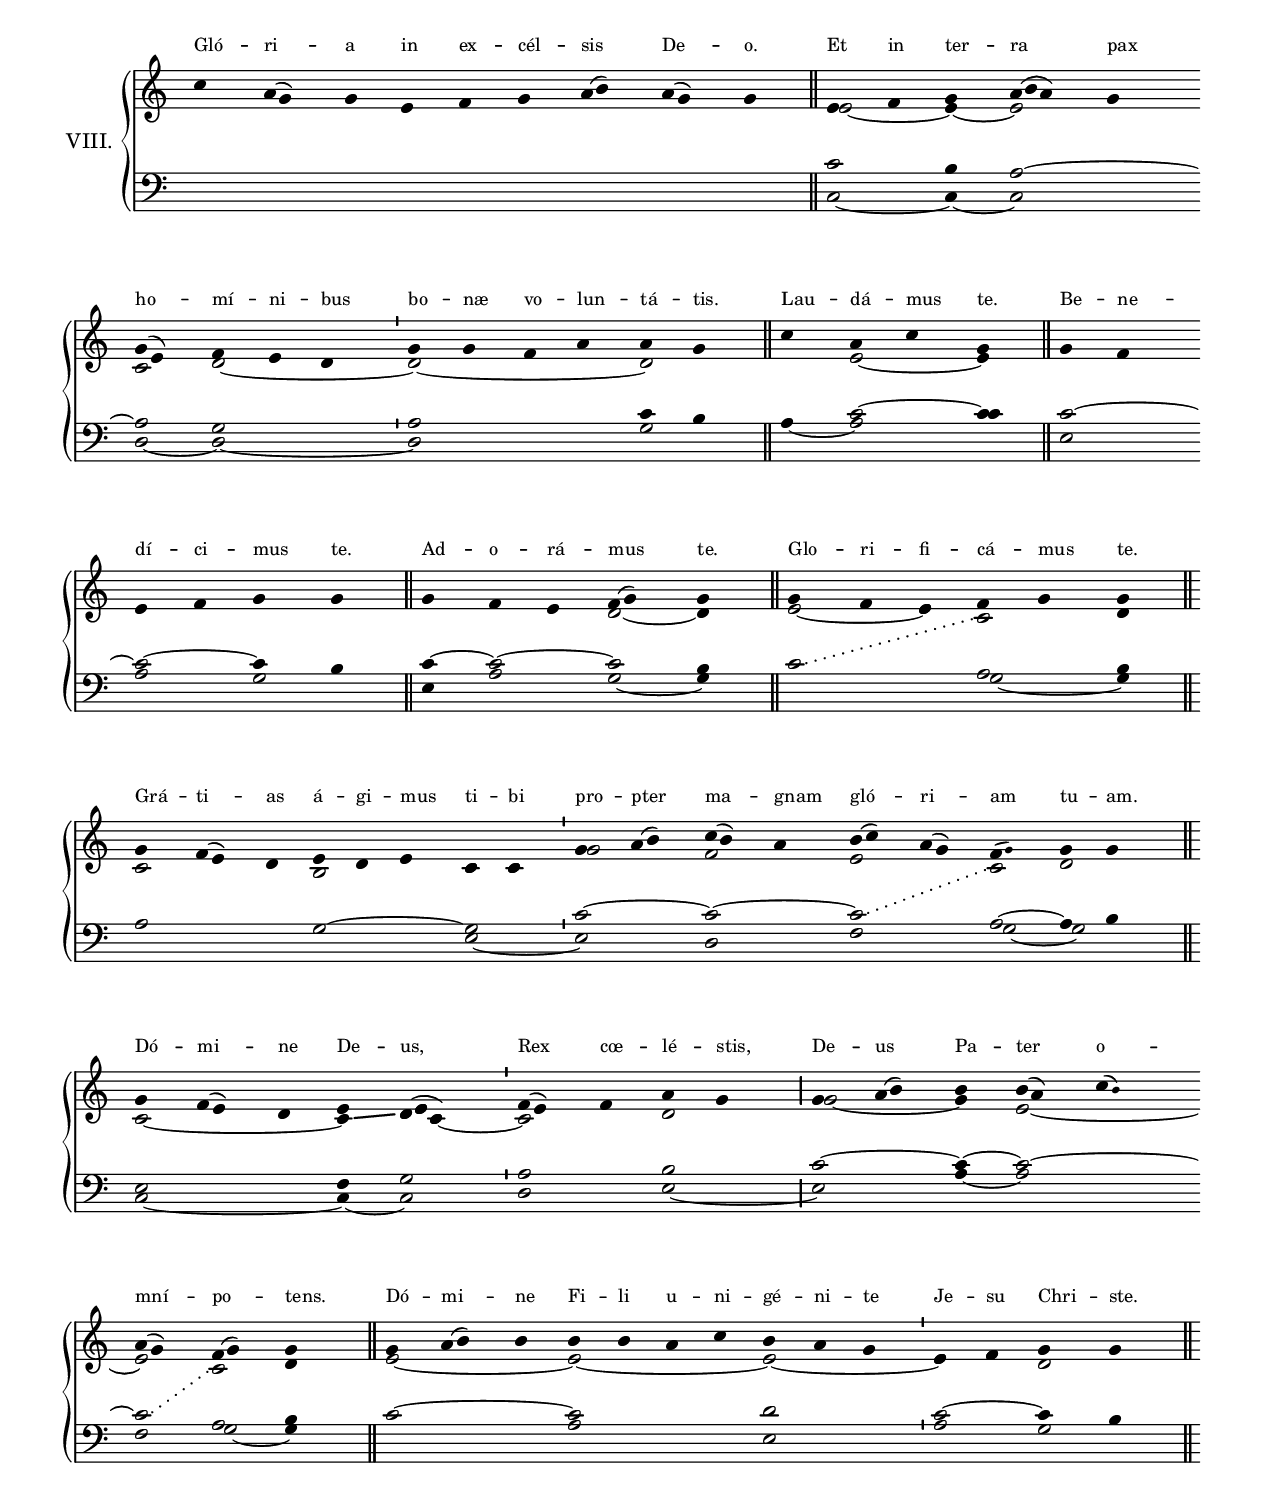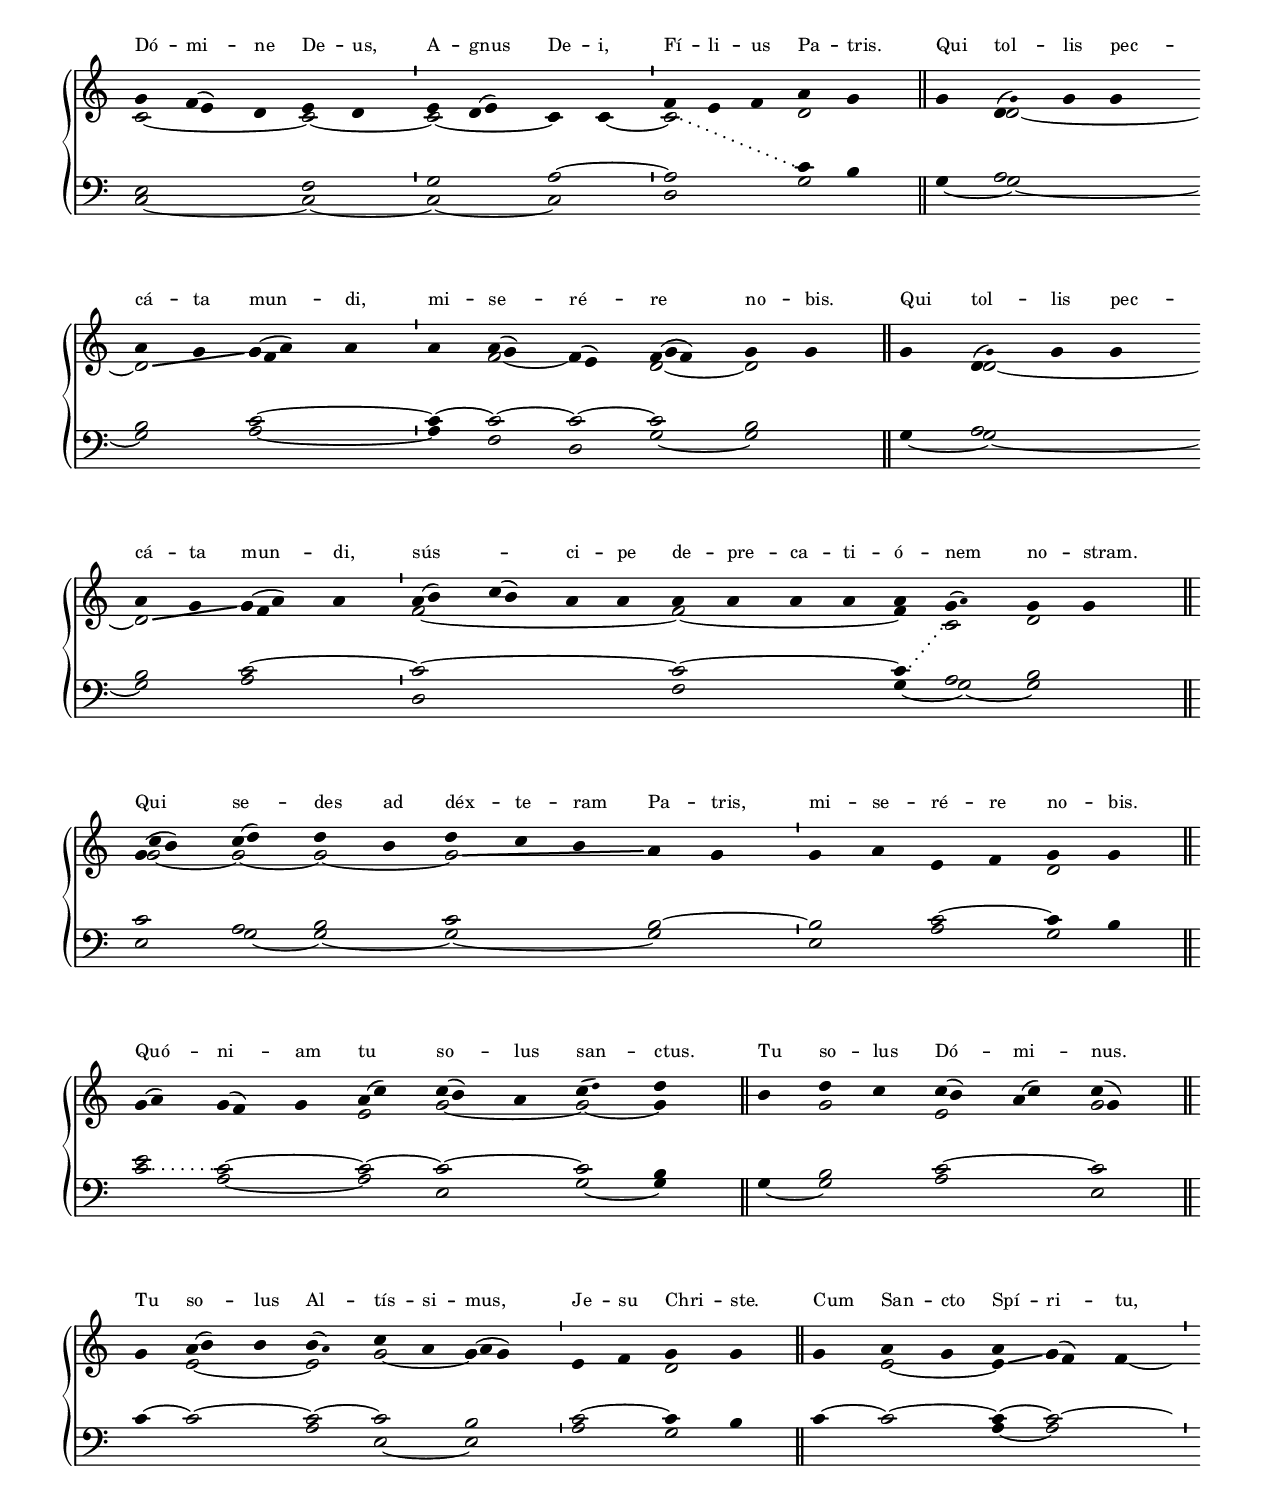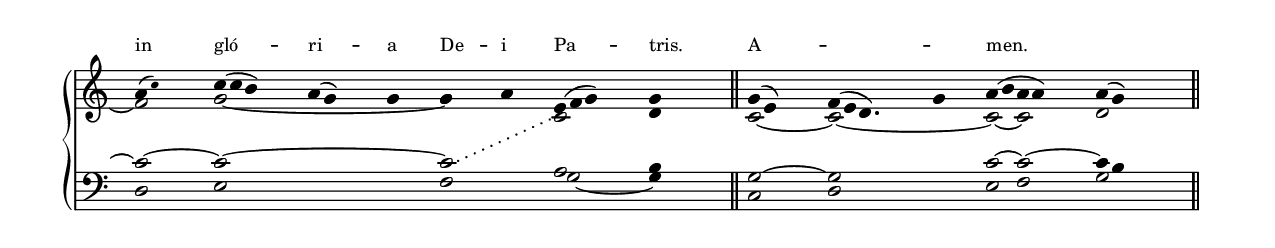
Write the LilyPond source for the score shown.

\version "2.18"
\include "gregorian.ly"
\include "noh2.ily"

%Page reference: page v.59
%(volume.page)

global = {
 \key g \mixolydian
 \cadenzaOn 
 \override Glissando #'thickness = #2.0
}

chantText = \lyricmode {
Gló -- ri -- a in ex -- cél -- sis De -- o. 
Et in ter -- ra pax ho -- mí -- ni -- bus bo -- næ vo -- lun -- tá -- tis. 
Lau -- dá -- mus te. 
Be -- ne -- dí -- ci -- mus te. 
Ad -- o -- rá -- mus te. 
Glo -- ri -- fi -- cá -- mus te. 
Grá -- ti -- as á -- gi -- mus ti -- bi pro -- pter ma -- gnam gló -- ri -- am tu -- am. 
Dó -- mi -- ne De -- us, Rex cœ -- lé -- stis, 
De -- us Pa -- ter o -- mní -- po -- tens. 
Dó -- mi -- ne Fi -- li u -- ni -- gé -- ni -- te Je -- su Chri -- ste. 
Dó -- mi -- ne De -- us, A -- gnus De -- i, Fí -- li -- us Pa -- tris. 
Qui tol -- lis pec -- cá -- ta mun -- di, mi -- se -- ré -- re no -- bis. 
Qui tol -- lis pec -- cá -- ta mun -- di, sús -- _ ci -- pe de -- pre -- ca -- ti -- ó -- nem no -- stram. 
Qui se -- des ad déx -- te -- ram Pa -- tris, mi -- se -- ré -- re no -- bis. 
Quó -- ni -- am tu so -- lus san -- ctus. 
Tu so -- lus Dó -- mi -- nus. 
Tu so -- lus Al -- tís -- si -- mus, Je -- su Chri -- ste. 
Cum San -- cto Spí -- ri -- tu, in gló -- ri -- a De -- i Pa -- tris. 
A -- _ _ men. }

chantMusic = {
\tieDown   c''4 a'4 ( g'4) g'4 e'4 f'4 g'4 a'4 ( b'4) a'4 ( g'4) g'4 \finalis
 e'4 f'4 g'4 a'4 ( b'4 a'4) g'4 \forceBreak
 g'4 ( e'4) f'4 e'4 d'4 \divisioMinima
 g'4 g'4 f'4 a'4 a'4 g'4 \finalis
 c''4 a'4 c''4 g'4 \finalis
 g'4 f'4 \forceBreak
 e'4 f'4 g'4 g'4 \finalis
 g'4 f'4 e'4 f'4 ( g'4) g'4 \finalis
 g'4 f'4 e'4 f'4 g'4 g'4 \finalis
 \forceBreak
 g'4 f'4 ( e'4) d'4 e'4 d'4 e'4 c'4 c'4 \divisioMinima
 g'4 a'4 ( b'4) c''4 ( b'4) a'4 b'4 ( c''4) a'4 ( g'4) f'4 ( \once \tweak #'font-size #-4 g' ) g'4 g'4 \finalis
 \forceBreak
 g'4 f'4 ( e'4) d'4 e'4 d'4 ( e'4 c'4) \divisioMinima
 f'4 ( e'4) f'4 a'4 g'4 \divisioMaior
 g'4 a'4 ( b'4) b'4 b'4 ( a'4) c''4 ( \once \tweak #'font-size #-4 b' ) \forceBreak
 a'4 ( g'4) f'4 ( g'4) g'4 \finalis
 g'4 a'4 ( b'4) b'4 b'4 b'4 a'4 c''4 b'4 a'4 g'4 \divisioMinima
 e'4 f'4 g'4 g'4 \finalis
 \forceBreak
 g'4 f'4 ( e'4) d'4 e'4 d'4 \divisioMinima
 e'4 d'4 ( e'4) c'4 c'4 \divisioMinima
 f'4 e'4 f'4 a'4 g'4 \finalis
 g'4 d'4 ( \once \tweak #'font-size #-4 g' ) g'4 g'4 \forceBreak
 a'4 g'4 g'4 ( f'4 a'4) a'4 \divisioMinima
 a'4 a'4 ( g'4) f'4 ( e'4) f'4 ( g'4 f'4) g'4 g'4 \finalis
 g'4 d'4 ( \once \tweak #'font-size #-4 g' ) g'4 g'4 \forceBreak
 a'4 g'4 g'4 ( f'4 a'4) a'4 \divisioMinima
 a'4 ( b'4) c''4 ( b'4) a'4 a'4 a'4 a'4 a'4 a'4 a'4 g'4 ( \once \tweak #'font-size #-4 a' ) g'4 g'4 \finalis
 \forceBreak
 g'4 ( c''4 b'4) c''4 ( d''4) d''4 b'4 d''4 c''4 b'4 a'4 g'4 \divisioMinima
 g'4 a'4 e'4 f'4 g'4 g'4 \finalis
 \forceBreak
 g'4 ( a'4) g'4 ( f'4) g'4 a'4 ( c''4) c''4 ( b'4) a'4 c''4 ( \once \tweak #'font-size #-4 d'' ) d''4 \finalis
 b'4 d''4 c''4 c''4 ( b'4) a'4 ( c''4) c''4 ( g'4) \finalis
 \forceBreak
 g'4 a'4 ( b'4) b'4 b'4 ( \once \tweak #'font-size #-4 a' ) c''4 a'4 g'4 ( a'4 g'4) \divisioMinima
 e'4 f'4 g'4 g'4 \finalis
 g'4 a'4 g'4 a'4 g'4 ( f'4) f'4 \divisioMinima
 \forceBreak
 a'4 ( \once \tweak #'font-size #-4 c'' ) c''4 ( c''4 b'4) a'4 ( g'4) g'4 g'4 a'4 e'4 ( f'4 g'4) g'4 \finalis
 g'4 ( e'4) f'4 ( e'4 d'4.) g'4 a'4 ( b'4 a'4 a'4) a'4 ( g'4) \finalis

}

altoMusic = {
r2*12/2 \finalis
e'2 ~ e'4 ~ e'2*4/2 c'2 d'2*3/2 ~ \divisioMinima
d'2*4/2 ~ d'2 \finalis
r4 e'2 ~ e'4 \finalis
s2*6/2 \finalis
r2*3/2 d'2 ~ d'4 \finalis
e'2 ~ e'4 c'2 d'4 \finalis
c'2*4/2 b2*3/2 c'4 c'4 \divisioMinima
g'2*3/2 f'2*3/2 e'2*4/2 c'2 d'2 \finalis
c'2*4/2 ~ c'4 -\tweak Glissando.Y-offset #-0.8 \glissando d'4 e'4 c'4 ~ \divisioMinima
c'2*3/2 d'2 \divisioMaior
g'2*3/2 ~ g'4 e'2*4/2 ~ e'2 c'2 d'4 \finalis
e'2*4/2 ~ e'2*4/2 ~ e'2*3/2 ~ \divisioMinima
e'4 f'4 d'2 \finalis
c'2*4/2 ~ c'2 ~ \divisioMinima
c'2*3/2 ~ c'4 c'4 ~ \divisioMinima
c'2*3/2 d'2 \finalis
r4 d'2*4/2 ~ d'2 -\tweak Glissando.Y-offset #-0.8 \glissando g'4 r2*3/2 \divisioMinima
r4 f'2 ~ f'4 r4 d'2*3/2 ~ d'2 \finalis
r4 d'2*4/2 ~ d'2 -\tweak Glissando.Y-offset #-0.8 \glissando g'4 r2*3/2 \divisioMinima
f'2*6/2 ~ f'2*4/2 ~ f'4 c'2 d'2 \finalis
g'2*3/2 ~ g'2 ~ g'2 ~ g'2*3/2 -\tweak Glissando.Y-offset #-0.8 \glissando a'4 g'4 \divisioMinima
r2*4/2 d'2 \finalis
r2*5/2 e'2 g'2*3/2 ~ g'2 ~ g'4 \finalis
r4 g'2 e'2*4/2 g'2 \finalis
r4 e'2*3/2 ~ e'2 g'2 ~ g'4 r2 \divisioMinima
r2 d'2 \finalis
r4 e'2 ~ e'4 -\tweak Glissando.Y-offset #-0.8 \glissando g'4 f'4 f'4 ~ \divisioMinima
f'2 g'2*6/2 ~ g'4 r4 c'2*3/2 d'4 \finalis
c'2 ~ c'2*9/4 ~ c'2 ~ c'2 d'2 \finalis
}

tenorMusic = {
r2*12/2 \finalis
c'2 b4 a2*4/2 ~ a2 g2*3/2 \divisioMinima
a2*4/2 c'4 b4 \finalis
r4 c'2 ~ c'4 \finalis
c'2 ~ c'2 ~ c'4 b4 \finalis
c'4 ~ c'2 ~ c'2 b4 \finalis
c'2*3/2 a2 b4 \finalis
a2*4/2 g2*3/2 ~ g2 \divisioMinima
c'2*3/2 ~ c'2*3/2 ~ c'2*4/2 a2 ~ a4 b4 \finalis
e2*4/2 f4 g2*3/2 \divisioMinima
a2*3/2 b2 \divisioMaior
c'2*3/2 ~ c'4 ~ c'2*4/2 ~ c'2 a2 b4 \finalis
c'2*4/2 ~ c'2*4/2 d'2*3/2 \divisioMinima
c'2 ~ c'4 b4 \finalis
e2*4/2 f2 \divisioMinima
g2*3/2 a2 ~ \divisioMinima
a2*3/2 c'4 b4 \finalis
r4 a2*4/2 b2 c'2*4/2 ~ \divisioMinima
c'4 ~ c'2 ~ c'2 ~ c'2*3/2 b2 \finalis
r4 a2*4/2 b2 c'2*4/2 ~ \divisioMinima
c'2*6/2 ~ c'2*4/2 ~ c'4 a2 b2 \finalis
c'2*3/2 a2 b2 c'2*3/2 b2 ~ \divisioMinima
b2 c'2 ~ c'4 b4 \finalis
e'2 c'2*3/2 ~ c'2 ~ c'2*3/2 ~ c'2 b4 \finalis
r4 b2 c'2*4/2 ~ c'2 \finalis
c'4 ~ c'2*3/2 ~ c'2 ~ c'2 b2*3/2 \divisioMinima
c'2 ~ c'4 b4 \finalis
c'4 ~ c'2 ~ c'4 ~ c'2*3/2 ~ \divisioMinima
c'2 ~ c'2*6/2 ~ c'2 a2*3/2 b4 \finalis
g2 ~ g2*9/4 c'2 ~ c'2 ~ c'4 b4 \finalis
}

bassMusic = {
r2*12/2 \finalis
c2 ~ c4 ~ c2*4/2 d2 ~ d2*3/2 ~ \divisioMinima
d2*4/2 g2 \finalis
a4 ~ a2 \shiftRight c'4 \finalis
e2 a2 g2 \finalis
e4 a2 g2 ~ g4 \finalis
r2*3/2 g2 ~ g4 \finalis
r2*4/2 r2*3/2 e2 ~ \divisioMinima
e2*3/2 d2*3/2 f2*4/2 g2 ~ g2 \finalis
c2*4/2 ~ c4 ~ c2*3/2 \divisioMinima
d2*3/2 e2 ~ \divisioMaior
e2*3/2 a4 ~ a2*4/2 f2 g2 ~ g4 \finalis
r2*4/2 a2*4/2 e2*3/2 \divisioMinima
a2 g2 \finalis
c2*4/2 ~ c2 ~ \divisioMinima
c2*3/2 ~ c2 \divisioMinima
d2*3/2 g2 \finalis
g4 ~ g2*4/2 ~ g2 a2*4/2 ~ \divisioMinima
a4 f2 d2 g2*3/2 ~ g2 \finalis
g4 ~ g2*4/2 ~ g2 a2*4/2 \divisioMinima
d2*6/2 f2*4/2 g4 ~ g2 ~ g2 \finalis
e2*3/2 g2 ~ g2 ~ g2*3/2 ~ g2 \divisioMinima
e2 a2 g2 \finalis
c'2 a2*3/2 ~ a2 e2*3/2 g2 ~ g4 \finalis
g4 ~ g2 a2*4/2 e2 \finalis
r2*4/2 a2 e2 ~ e2*3/2 \divisioMinima
a2 g2 \finalis
r4 r2 a4 ~ a2*3/2 \divisioMinima
d2 e2*6/2 f2 g2*3/2 ~ g4 \finalis
c2 d2*9/4 e2 f2 g2 \finalis
}

voiceLines = {
\voiceLineStyle


s2*46/2
\allowVoiceLineBreak
\voiceLine "down" "up" c'2*3/2 c'2*1/2


s2*17/2
\allowVoiceLineBreak
\voiceLine "down" "up" c'2*4/2 c'2*1/2


s2*24/2
\allowVoiceLineBreak
\voiceLine "down" "up" c'2*2/2 c'2*1/2


s2*28/2
\allowVoiceLineBreak
\voiceLine "up" "down" c'2*3/2 c'2*1/2


s2*43/2
\allowVoiceLineBreak
\voiceLine "down" "up" c'2*1/2 c'2*1/2


s2*21/2
\allowVoiceLineBreak
\voiceLine "down" "down" c'2*2/2 c'2*1/2


s2*49/2
\allowVoiceLineBreak
\voiceLine "down" "up" c'2*2/2 c'2*1/2


}

\score{
  <<
    \new Lyrics
    \new GrandStaff <<
      \set GrandStaff.autoBeaming = ##f
      \set GrandStaff.instrumentName = \markup \center-column {
        "VIII."
      }
      \new Staff = up <<
        \new Voice = "chant" {
          \voiceOne \global \chantMusic
        }
        \new Voice {
          \voiceTwo \global \altoMusic
        }
      >>

      \new Staff = down <<
        \clef bass
        \new Voice {
          \voiceOne \global \tenorMusic
        }
        \new Voice {
          \voiceTwo \global \bassMusic
        }
	\new Voice {
        \voiceThree \global \voiceLines
        }
      >>
    >>
    \context Lyrics {
      \lyricsto chant {
      \chantText
    }
    }
  >>
}
